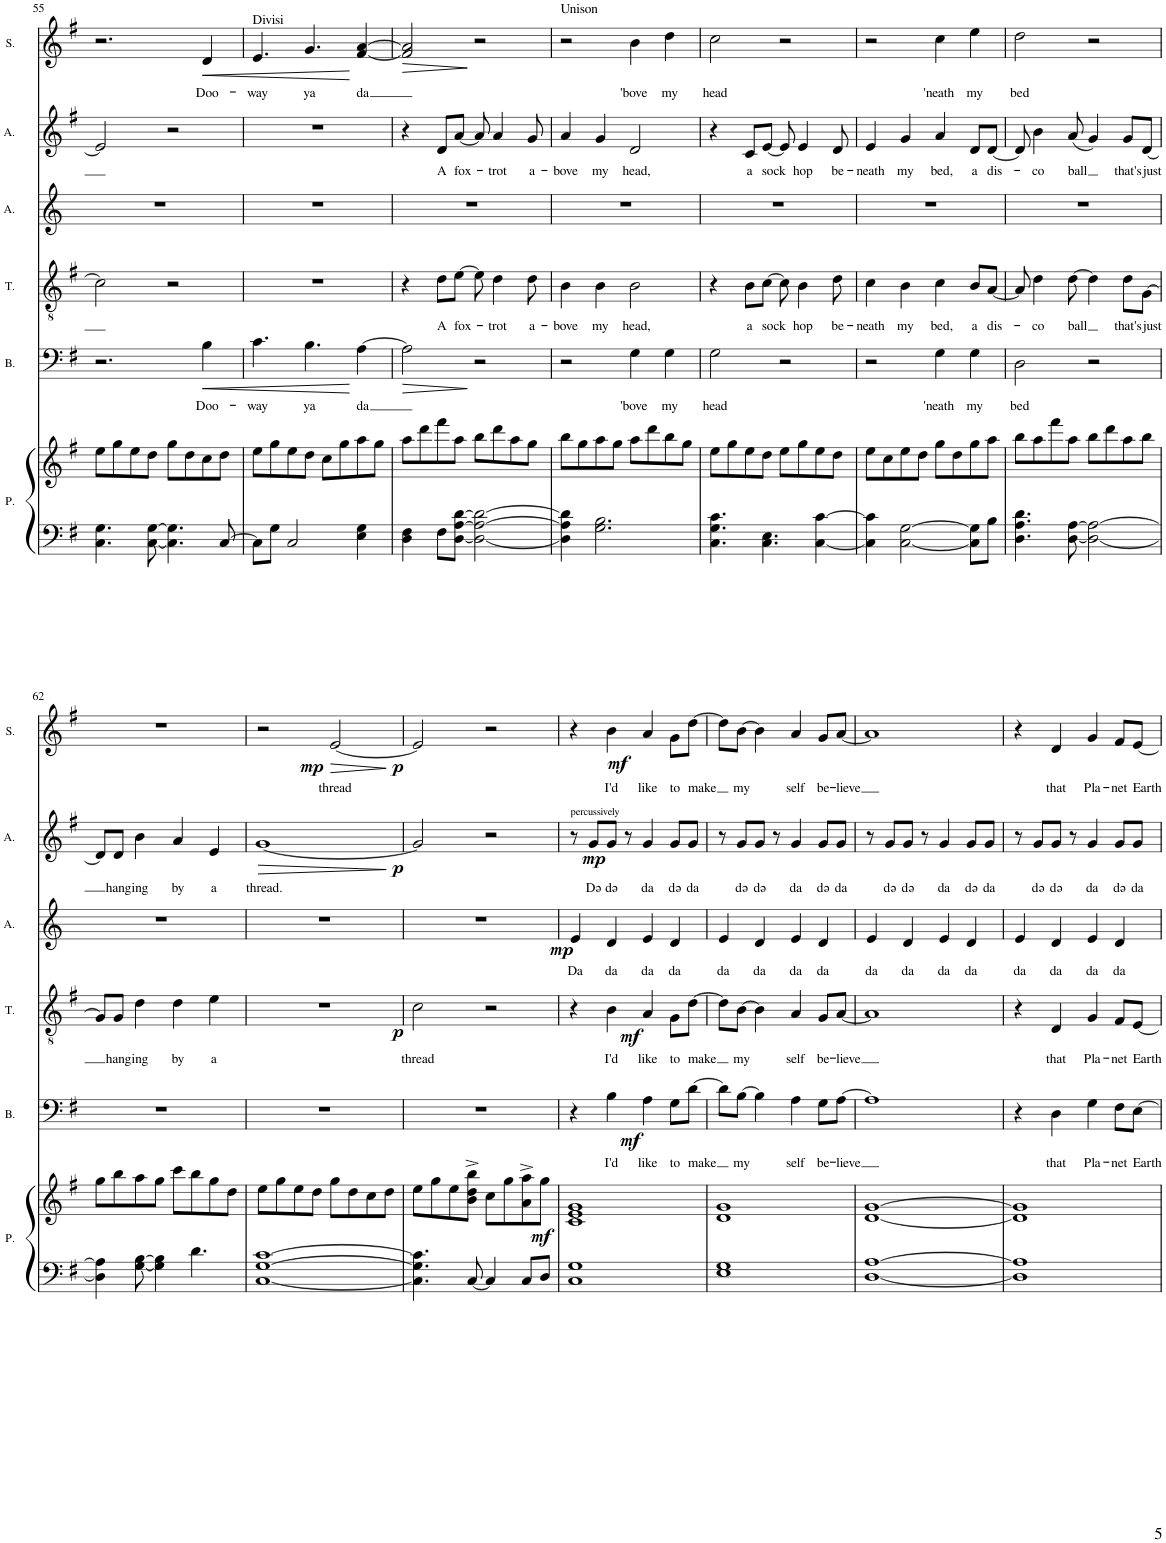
**kern	**kern	**dynam	**kern	**text	**dynam	**kern	**text	**dynam	**kern	**text	**dynam	**kern	**text	**dynam	**kern	**text	**dynam
*part6	*part6	*part6	*part5	*part5	*part5	*part4	*part4	*part4	*part3	*part3	*part3	*part2	*part2	*part2	*part1	*part1	*part1
*staff7	*staff6	*staff6/7	*staff5	*staff5	*staff5	*staff4	*staff4	*staff4	*staff3	*staff3	*staff3	*staff2	*staff2	*staff2	*staff1	*staff1	*staff1
*I"Piano	*	*	*I"Bass	*	*	*I"Tenor	*	*	*I"Alto 2	*	*	*I"Alto	*	*	*I"Soprano	*	*
*I'P.	*	*	*I'B.	*	*	*I'T.	*	*	*I'A.	*	*	*I'A.	*	*	*I'S.	*	*
!!LO:PB:g=z
*clefF4	*clefG2	*	*clefF4	*	*	*clefGv2	*	*	*clefG2	*	*	*clefG2	*	*	*clefG2	*	*
*k[f#]	*k[f#]	*	*k[f#]	*	*	*k[f#]	*	*	*k[]	*	*	*k[f#]	*	*	*k[f#]	*	*
*M4/4	*M4/4	*	*M4/4	*	*	*M4/4	*	*	*M4/4	*	*	*M4/4	*	*	*M4/4	*	*
=55	=55	=55	=55	=55	=55	=55	=55	=55	=55	=55	=55	=55	=55	=55	=55	=55	=55
4.C\ 4.G\	8ee\L	.	2.r	.	.	2c\]	.	.	1r	.	.	2e/]	.	.	2.r	.	.
.	8gg\	.	.	.	.	.	.	.	.	.	.	.	.	.	.	.	.
.	8ee\	.	.	.	.	.	.	.	.	.	.	.	.	.	.	.	.
[8C\ [8G\	8dd\J	.	.	.	.	.	.	.	.	.	.	.	.	.	.	.	.
4.C\] 4.G\]	8gg\L	.	.	.	.	2r	.	.	.	.	.	2r	.	.	.	.	.
.	8dd\	.	.	.	.	.	.	.	.	.	.	.	.	.	.	.	.
!	!	!	!	!LO:LY:b	!LO:HP:b	!	!	!	!	!	!	!	!	!	!	!LO:LY:b	!LO:HP:b
.	8cc\	.	4B\	Doo-	<	.	.	.	.	.	.	.	.	.	4d/	Doo-	<
[8C/	8dd\J	.	.	.	.	.	.	.	.	.	.	.	.	.	.	.	.
=56	=56	=56	=56	=56	=56	=56	=56	=56	=56	=56	=56	=56	=56	=56	=56	=56	=56
!	!	!	!	!	!	!	!	!	!	!	!	!	!	!	!LO:TX:a:t=Divisi	!	!
!	!	!	!	!LO:LY:b	!	!	!	!	!	!	!	!	!	!	!	!LO:LY:b	!
8C\L]	8ee\L	.	4.c\	-way	.	1r	.	.	1r	.	.	1r	.	.	4.e/	-way	.
8G\J	8gg\	.	.	.	.	.	.	.	.	.	.	.	.	.	.	.	.
2C/	8ee\	.	.	.	.	.	.	.	.	.	.	.	.	.	.	.	.
!	!	!	!	!LO:LY:b	!	!	!	!	!	!	!	!	!	!	!	!LO:LY:b	!
.	8dd\J	.	4.B\	ya	.	.	.	.	.	.	.	.	.	.	4.g/	ya	.
.	8cc\L	.	.	.	.	.	.	.	.	.	.	.	.	.	.	.	.
.	8gg\	.	.	.	.	.	.	.	.	.	.	.	.	.	.	.	.
!	!	!	!	!LO:LY:b	!	!	!	!	!	!	!	!	!	!	!	!LO:LY:b	!
4E\ 4G\	8aa\	.	[4A\	da	[	.	.	.	.	.	.	.	.	.	[4f#/ [4a/	da	[
.	8gg\J	.	.	.	.	.	.	.	.	.	.	.	.	.	.	.	.
=57	=57	=57	=57	=57	=57	=57	=57	=57	=57	=57	=57	=57	=57	=57	=57	=57	=57
!	!	!	!	!	!LO:HP:b	!	!	!	!	!	!	!	!	!	!	!	!LO:HP:b
4D\ 4F#\	8aa\L	.	2A\]	.	>	4r	.	.	1r	.	.	4r	.	.	2f#/] 2a/]	.	>
.	8ddd\	.	.	.	.	.	.	.	.	.	.	.	.	.	.	.	.
!	!	!	!	!	!	!	!LO:LY:b	!	!	!	!	!	!LO:LY:b	!	!	!	!
8F#\L	8fff#\	.	.	.	.	8d\L	A	.	.	.	.	8d/L	A	.	.	.	.
!	!	!	!	!	!	!	!LO:LY:b	!	!	!	!	!	!LO:LY:b	!	!	!	!
[8D\ [8A\ [8d\J	8aa\J	.	.	.	.	[8e\J	fox-	.	.	.	.	[8a/J	fox-	.	.	.	.
2D\_ 2A\_ 2d\_	8bb\L	.	2r	.	]	8e\]	.	.	.	.	.	8a/]	.	.	2r	.	]
!	!	!	!	!	!	!	!LO:LY:b	!	!	!	!	!	!LO:LY:b	!	!	!	!
.	8ddd\	.	.	.	.	4d\	-trot	.	.	.	.	4a/	-trot	.	.	.	.
.	8aa\	.	.	.	.	.	.	.	.	.	.	.	.	.	.	.	.
!	!	!	!	!	!	!	!LO:LY:b	!	!	!	!	!	!LO:LY:b	!	!	!	!
.	8gg\J	.	.	.	.	8d\	a-	.	.	.	.	8g/	a-	.	.	.	.
=58	=58	=58	=58	=58	=58	=58	=58	=58	=58	=58	=58	=58	=58	=58	=58	=58	=58
!	!	!	!	!	!	!	!	!	!	!	!	!	!	!	!LO:TX:a:t=Unison	!	!
!	!	!	!	!	!	!	!LO:LY:b	!	!	!	!	!	!LO:LY:b	!	!	!	!
4D\] 4A\] 4d\]	8bb\L	.	2r	.	.	4B\	-bove	.	1r	.	.	4a/	-bove	.	2r	.	.
.	8gg\	.	.	.	.	.	.	.	.	.	.	.	.	.	.	.	.
!	!	!	!	!	!	!	!LO:LY:b	!	!	!	!	!	!LO:LY:b	!	!	!	!
2.G\ 2.B\	8aa\	.	.	.	.	4B\	my	.	.	.	.	4g/	my	.	.	.	.
.	8gg\J	.	.	.	.	.	.	.	.	.	.	.	.	.	.	.	.
!	!	!	!	!LO:LY:b	!	!	!LO:LY:b	!	!	!	!	!	!LO:LY:b	!	!	!LO:LY:b	!
.	8aa\L	.	4G\	'bove	.	2B\	head,	.	.	.	.	2d/	head,	.	4b\	'bove	.
.	8ddd\	.	.	.	.	.	.	.	.	.	.	.	.	.	.	.	.
!	!	!	!	!LO:LY:b	!	!	!	!	!	!	!	!	!	!	!	!LO:LY:b	!
.	8bb\	.	4G\	my	.	.	.	.	.	.	.	.	.	.	4dd\	my	.
.	8gg\J	.	.	.	.	.	.	.	.	.	.	.	.	.	.	.	.
=59	=59	=59	=59	=59	=59	=59	=59	=59	=59	=59	=59	=59	=59	=59	=59	=59	=59
!	!	!	!	!LO:LY:b	!	!	!	!	!	!	!	!	!	!	!	!LO:LY:b	!
4.C\ 4.G\ 4.c\	8ee\L	.	2G\	head	.	4r	.	.	1r	.	.	4r	.	.	2cc\	head	.
.	8gg\	.	.	.	.	.	.	.	.	.	.	.	.	.	.	.	.
!	!	!	!	!	!	!	!LO:LY:b	!	!	!	!	!	!LO:LY:b	!	!	!	!
.	8ee\	.	.	.	.	8B\L	a	.	.	.	.	8c/L	a	.	.	.	.
!	!	!	!	!	!	!	!LO:LY:b	!	!	!	!	!	!LO:LY:b	!	!	!	!
4.C\ 4.E\	8dd\J	.	.	.	.	[8c\J	-sock	.	.	.	.	[8e/J	sock	.	.	.	.
.	8ee\L	.	2r	.	.	8c\]	.	.	.	.	.	8e/]	.	.	2r	.	.
!	!	!	!	!	!	!	!LO:LY:b	!	!	!	!	!	!LO:LY:b	!	!	!	!
.	8gg\	.	.	.	.	4B\	hop	.	.	.	.	4e/	hop	.	.	.	.
[4C\ [4c\	8ee\	.	.	.	.	.	.	.	.	.	.	.	.	.	.	.	.
!	!	!	!	!	!	!	!LO:LY:b	!	!	!	!	!	!LO:LY:b	!	!	!	!
.	8dd\J	.	.	.	.	8d\	be-	.	.	.	.	8d/	be-	.	.	.	.
=60	=60	=60	=60	=60	=60	=60	=60	=60	=60	=60	=60	=60	=60	=60	=60	=60	=60
!	!	!	!	!	!	!	!LO:LY:b	!	!	!	!	!	!LO:LY:b	!	!	!	!
4C\] 4c\]	8ee\L	.	2r	.	.	4c\	-neath	.	1r	.	.	4e/	-neath	.	2r	.	.
.	8cc\	.	.	.	.	.	.	.	.	.	.	.	.	.	.	.	.
!	!	!	!	!	!	!	!LO:LY:b	!	!	!	!	!	!LO:LY:b	!	!	!	!
[2C\ [2G\	8ee\	.	.	.	.	4B\	my	.	.	.	.	4g/	my	.	.	.	.
.	8dd\J	.	.	.	.	.	.	.	.	.	.	.	.	.	.	.	.
!	!	!	!	!LO:LY:b	!	!	!LO:LY:b	!	!	!	!	!	!LO:LY:b	!	!	!LO:LY:b	!
.	8gg\L	.	4G\	'neath	.	4c\	bed,	.	.	.	.	4a/	bed,	.	4cc\	'neath	.
.	8dd\	.	.	.	.	.	.	.	.	.	.	.	.	.	.	.	.
!	!	!	!	!LO:LY:b	!	!	!LO:LY:b	!	!	!	!	!	!LO:LY:b	!	!	!LO:LY:b	!
8C\] 8G\]L	8gg\	.	4G\	my	.	8B/L	a	.	.	.	.	8d/L	a	.	4ee\	my	.
!	!	!	!	!	!	!	!LO:LY:b	!	!	!	!	!	!LO:LY:b	!	!	!	!
8B\J	8aa\J	.	.	.	.	[8A/J	dis-	.	.	.	.	[8d/J	dis-	.	.	.	.
=61	=61	=61	=61	=61	=61	=61	=61	=61	=61	=61	=61	=61	=61	=61	=61	=61	=61
!	!	!	!	!LO:LY:b	!	!	!	!	!	!	!	!	!	!	!	!LO:LY:b	!
4.D\ 4.A\ 4.d\	8bb\L	.	2D\	bed	.	8A/]	.	.	1r	.	.	8d/]	.	.	2dd\	bed	.
!	!	!	!	!	!	!	!LO:LY:b	!	!	!	!	!	!LO:LY:b	!	!	!	!
.	8aa\	.	.	.	.	4d\	-co	.	.	.	.	4b\	-co	.	.	.	.
.	8fff#\	.	.	.	.	.	.	.	.	.	.	.	.	.	.	.	.
!	!	!	!	!	!	!	!LO:LY:b	!	!	!	!	!	!LO:LY:b	!	!	!	!
[8D\ [8A\	8aa\J	.	.	.	.	[8d\	ball	.	.	.	.	(8a/	ball	.	.	.	.
2D\_ 2A\_	8bb\L	.	2r	.	.	4d\]	.	.	.	.	.	4g/)	.	.	2r	.	.
.	8ddd\	.	.	.	.	.	.	.	.	.	.	.	.	.	.	.	.
!	!	!	!	!	!	!	!LO:LY:b	!	!	!	!	!	!LO:LY:b	!	!	!	!
.	8aa\	.	.	.	.	8d\L	that's	.	.	.	.	8g/L	that's	.	.	.	.
!	!	!	!	!	!	!	!LO:LY:b	!	!	!	!	!	!LO:LY:b	!	!	!	!
.	8bb\J	.	.	.	.	[8G\J	just	.	.	.	.	[8d/J	just	.	.	.	.
!!LO:LB:g=z
=62	=62	=62	=62	=62	=62	=62	=62	=62	=62	=62	=62	=62	=62	=62	=62	=62	=62
4D\] 4A\]	8gg\L	.	1r	.	.	8G/L]	.	.	1r	.	.	8d/L]	.	.	1r	.	.
!	!	!	!	!	!	!	!LO:LY:b	!	!	!	!	!	!LO:LY:b	!	!	!	!
.	8bb\	.	.	.	.	8G/J	hang	.	.	.	.	8d/J	hang	.	.	.	.
!	!	!	!	!	!	!	!LO:LY:b	!	!	!	!	!	!LO:LY:b	!	!	!	!
[8G\ [8B\	8aa\	.	.	.	.	4d\	-ing	.	.	.	.	4b\	-ing	.	.	.	.
4G\] 4B\]	8gg\J	.	.	.	.	.	.	.	.	.	.	.	.	.	.	.	.
!	!	!	!	!	!	!	!LO:LY:b	!	!	!	!	!	!LO:LY:b	!	!	!	!
.	8ccc\L	.	.	.	.	4d\	by	.	.	.	.	4a/	by	.	.	.	.
4.d\	8bb\	.	.	.	.	.	.	.	.	.	.	.	.	.	.	.	.
!	!	!	!	!	!	!	!LO:LY:b	!	!	!	!	!	!LO:LY:b	!	!	!	!
.	8gg\	.	.	.	.	4e\	a	.	.	.	.	4e/	a	.	.	.	.
.	8dd\J	.	.	.	.	.	.	.	.	.	.	.	.	.	.	.	.
=63	=63	=63	=63	=63	=63	=63	=63	=63	=63	=63	=63	=63	=63	=63	=63	=63	=63
!	!	!	!	!	!	!	!	!	!	!	!	!	!LO:LY:b	!LO:HP:b	!	!	!
[1C [1G [1c	8ee\L	.	1r	.	.	1r	.	.	1r	.	.	[1g	thread.	>	2r	.	.
.	8gg\	.	.	.	.	.	.	.	.	.	.	.	.	.	.	.	.
.	8ee\	.	.	.	.	.	.	.	.	.	.	.	.	.	.	.	.
.	8dd\J	.	.	.	.	.	.	.	.	.	.	.	.	.	.	.	.
!	!	!	!	!	!	!	!	!	!	!	!	!	!	!	!	!LO:LY:b	!LO:HP:b
!	!	!	!	!	!	!	!	!	!	!	!	!	!	!	!	!	!LO:DY:n=1:b
.	8gg\L	.	.	.	.	.	.	.	.	.	.	.	.	.	[2e/	thread	> mp
.	8dd\	.	.	.	.	.	.	.	.	.	.	.	.	.	.	.	.
.	8cc\	.	.	.	.	.	.	.	.	.	.	.	.	.	.	.	.
.	8dd\J	.	.	.	.	.	.	.	.	.	.	.	.	.	.	.	.
.	.	.	.	.	.	.	.	.	.	.	.	.	.	]	.	.	]
=64	=64	=64	=64	=64	=64	=64	=64	=64	=64	=64	=64	=64	=64	=64	=64	=64	=64
!	!	!	!	!	!	!	!LO:LY:b	!LO:DY:b	!	!	!	!	!	!LO:DY:b	!	!	!LO:DY:b
4.C\] 4.G\] 4.c\]	8ee\L	.	1r	.	.	2c\	thread	p	1r	.	.	2g/]	.	p	2e/]	.	p
.	8gg\	.	.	.	.	.	.	.	.	.	.	.	.	.	.	.	.
.	8ee\	.	.	.	.	.	.	.	.	.	.	.	.	.	.	.	.
[8C/	8b\^ 8dd\^ 8bb\^J	.	.	.	.	.	.	.	.	.	.	.	.	.	.	.	.
4C/]	8cc\L	.	.	.	.	2r	.	.	.	.	.	2r	.	.	2r	.	.
.	8gg\	.	.	.	.	.	.	.	.	.	.	.	.	.	.	.	.
8C/L	8a\^ 8aa\^	.	.	.	.	.	.	.	.	.	.	.	.	.	.	.	.
8D/J	8gg\J	.	.	.	.	.	.	.	.	.	.	.	.	.	.	.	.
=65	=65	=65	=65	=65	=65	=65	=65	=65	=65	=65	=65	=65	=65	=65	=65	=65	=65
!	!	!	!	!	!	!	!	!	!	!	!	!LO:TX:a:t=percussively	!	!	!	!	!
!	!	!LO:DY:b	!	!	!LO:DY:b	!	!	!LO:DY:b	!	!LO:LY:b	!LO:DY:b	!	!	!LO:DY:b	!	!	!LO:DY:b
1C 1G	1c 1e 1g	mf	4r	.	mf	4r	.	mf	4e/	Da	mp	8r	.	mp	4r	.	mf
!	!	!	!	!	!	!	!	!	!	!	!	!	!LO:LY:b	!	!	!	!
.	.	.	.	.	.	.	.	.	.	.	.	8g/L	Də	.	.	.	.
!	!	!	!	!LO:LY:b	!	!	!LO:LY:b	!	!	!LO:LY:b	!	!	!LO:LY:b	!	!	!LO:LY:b	!
.	.	.	4B\	I'd	.	4B\	I'd	.	4d/	da	.	8g/J	də	.	4b\	I'd	.
.	.	.	.	.	.	.	.	.	.	.	.	8r	.	.	.	.	.
!	!	!	!	!LO:LY:b	!	!	!LO:LY:b	!	!	!LO:LY:b	!	!	!LO:LY:b	!	!	!LO:LY:b	!
.	.	.	4A\	like	.	4A/	like	.	4e/	da	.	4g/	da	.	4a/	like	.
!	!	!	!	!LO:LY:b	!	!	!LO:LY:b	!	!	!LO:LY:b	!	!	!LO:LY:b	!	!	!LO:LY:b	!
.	.	.	8G\L	to	.	8G\L	to	.	4d/	da	.	8g/L	də	.	8g\L	to	.
!	!	!	!	!LO:LY:b	!	!	!LO:LY:b	!	!	!	!	!	!LO:LY:b	!	!	!LO:LY:b	!
.	.	.	[8d\J	make	.	[8d\J	make	.	.	.	.	8g/J	da	.	[8dd\J	make	.
=66	=66	=66	=66	=66	=66	=66	=66	=66	=66	=66	=66	=66	=66	=66	=66	=66	=66
!	!	!	!	!	!	!	!	!	!	!LO:LY:b	!	!	!	!	!	!	!
1E 1G	1d 1g	.	8d\L]	.	.	8d\L]	.	.	4e/	da	.	8r	.	.	8dd\L]	.	.
!	!	!	!	!LO:LY:b	!	!	!LO:LY:b	!	!	!	!	!	!LO:LY:b	!	!	!LO:LY:b	!
.	.	.	[8B\J	my	.	[8B\J	my	.	.	.	.	8g/L	də	.	[8b\J	my	.
!	!	!	!	!	!	!	!	!	!	!LO:LY:b	!	!	!LO:LY:b	!	!	!	!
.	.	.	4B\]	.	.	4B\]	.	.	4d/	da	.	8g/J	də	.	4b\]	.	.
.	.	.	.	.	.	.	.	.	.	.	.	8r	.	.	.	.	.
!	!	!	!	!LO:LY:b	!	!	!LO:LY:b	!	!	!LO:LY:b	!	!	!LO:LY:b	!	!	!LO:LY:b	!
.	.	.	4A\	-self	.	4A/	-self	.	4e/	da	.	4g/	da	.	4a/	-self	.
!	!	!	!	!LO:LY:b	!	!	!LO:LY:b	!	!	!LO:LY:b	!	!	!LO:LY:b	!	!	!LO:LY:b	!
.	.	.	8G\L	be-	.	8G/L	be-	.	4d/	da	.	8g/L	də	.	8g/L	be-	.
!	!	!	!	!LO:LY:b	!	!	!LO:LY:b	!	!	!	!	!	!LO:LY:b	!	!	!LO:LY:b	!
.	.	.	[8A\J	-lieve	.	[8A/J	-lieve	.	.	.	.	8g/J	da	.	[8a/J	-lieve	.
=67	=67	=67	=67	=67	=67	=67	=67	=67	=67	=67	=67	=67	=67	=67	=67	=67	=67
!	!	!	!	!	!	!	!	!	!	!LO:LY:b	!	!	!	!	!	!	!
[1D [1A	[1d [1g	.	1A]	.	.	1A]	.	.	4e/	da	.	8r	.	.	1a]	.	.
!	!	!	!	!	!	!	!	!	!	!	!	!	!LO:LY:b	!	!	!	!
.	.	.	.	.	.	.	.	.	.	.	.	8g/L	də	.	.	.	.
!	!	!	!	!	!	!	!	!	!	!LO:LY:b	!	!	!LO:LY:b	!	!	!	!
.	.	.	.	.	.	.	.	.	4d/	da	.	8g/J	də	.	.	.	.
.	.	.	.	.	.	.	.	.	.	.	.	8r	.	.	.	.	.
!	!	!	!	!	!	!	!	!	!	!LO:LY:b	!	!	!LO:LY:b	!	!	!	!
.	.	.	.	.	.	.	.	.	4e/	da	.	4g/	da	.	.	.	.
!	!	!	!	!	!	!	!	!	!	!LO:LY:b	!	!	!LO:LY:b	!	!	!	!
.	.	.	.	.	.	.	.	.	4d/	da	.	8g/L	də	.	.	.	.
!	!	!	!	!	!	!	!	!	!	!	!	!	!LO:LY:b	!	!	!	!
.	.	.	.	.	.	.	.	.	.	.	.	8g/J	da	.	.	.	.
=68	=68	=68	=68	=68	=68	=68	=68	=68	=68	=68	=68	=68	=68	=68	=68	=68	=68
!	!	!	!	!	!	!	!	!	!	!LO:LY:b	!	!	!	!	!	!	!
1D] 1A]	1d] 1g]	.	4r	.	.	4r	.	.	4e/	da	.	8r	.	.	4r	.	.
!	!	!	!	!	!	!	!	!	!	!	!	!	!LO:LY:b	!	!	!	!
.	.	.	.	.	.	.	.	.	.	.	.	8g/L	də	.	.	.	.
!	!	!	!	!LO:LY:b	!	!	!LO:LY:b	!	!	!LO:LY:b	!	!	!LO:LY:b	!	!	!LO:LY:b	!
.	.	.	4D\	that	.	4D/	that	.	4d/	da	.	8g/J	də	.	4d/	that	.
.	.	.	.	.	.	.	.	.	.	.	.	8r	.	.	.	.	.
!	!	!	!	!LO:LY:b	!	!	!LO:LY:b	!	!	!LO:LY:b	!	!	!LO:LY:b	!	!	!LO:LY:b	!
.	.	.	4G\	Pla-	.	4G/	Pla-	.	4e/	da	.	4g/	da	.	4g/	Pla-	.
!	!	!	!	!LO:LY:b	!	!	!LO:LY:b	!	!	!LO:LY:b	!	!	!LO:LY:b	!	!	!LO:LY:b	!
.	.	.	8F#\L	-net	.	8F#/L	-net	.	4d/	da	.	8g/L	də	.	8f#/L	-net	.
!	!	!	!	!LO:LY:b	!	!	!LO:LY:b	!	!	!	!	!	!LO:LY:b	!	!	!LO:LY:b	!
.	.	.	[8E\J	Earth	.	[8E/J	Earth	.	.	.	.	8g/J	da	.	[8e/J	Earth	.
=	=	=	=	=	=	=	=	=	=	=	=	=	=	=	=	=	=
*-	*-	*-	*-	*-	*-	*-	*-	*-	*-	*-	*-	*-	*-	*-	*-	*-	*-
